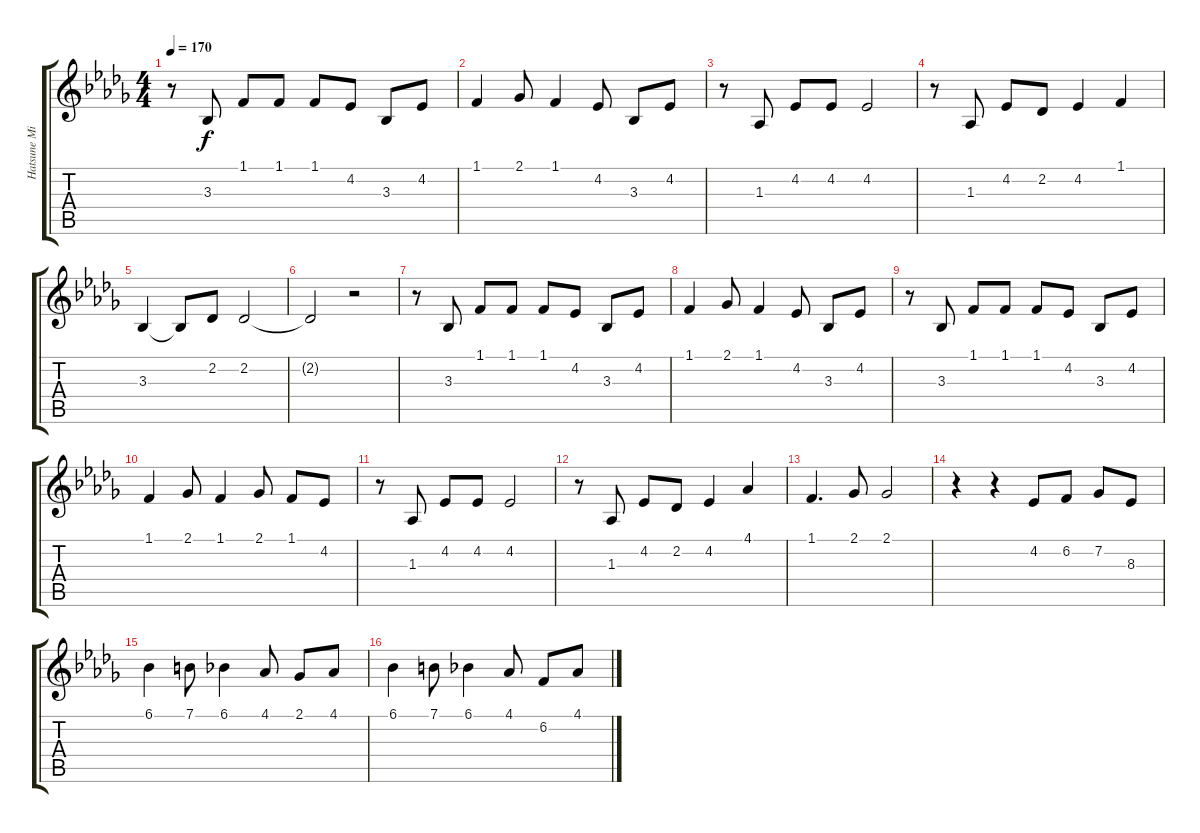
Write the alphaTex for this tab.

\track ("Hatsune Miku" "Hatsune Mi") {instrument lead1square}
\staff {score tabs}
\tuning (E4 B3 G3 D3 A2 E2) {hide}
\ts (4 4)
\tempo 170
\clef g2
\ks db
r.8{dy f} 3.3.8 1.1.8 1.1.8 1.1.8 4.2.8 3.3.8 4.2.8 |
1.1.4 2.1.8 1.1.4 4.2.8 3.3.8 4.2.8 |
r.8 1.3.8 4.2.8 4.2.8 4.2.2 |
r.8 1.3.8 4.2.8 2.2.8 4.2.4 1.1.4 |
3.3.4 3.3{t}.8 2.2.8 2.2.2 |
2.2{t}.2 r.2 |
r.8 3.3.8 1.1.8 1.1.8 1.1.8 4.2.8 3.3.8 4.2.8 |
1.1.4 2.1.8 1.1.4 4.2.8 3.3.8 4.2.8 |
r.8 3.3.8 1.1.8 1.1.8 1.1.8 4.2.8 3.3.8 4.2.8 |
1.1.4 2.1.8 1.1.4 2.1.8 1.1.8 4.2.8 |
r.8 1.3.8 4.2.8 4.2.8 4.2.2 |
r.8 1.3.8 4.2.8 2.2.8 4.2.4 4.1.4 |
1.1.4{d} 2.1.8 2.1.2 |
r.4 r.4 4.2.8 6.2.8 7.2.8 8.3.8 |
6.1.4 7.1.8 6.1.4 4.1.8 2.1.8 4.1.8 |
6.1.4 7.1.8 6.1.4 4.1.8 6.2.8 4.1.8
